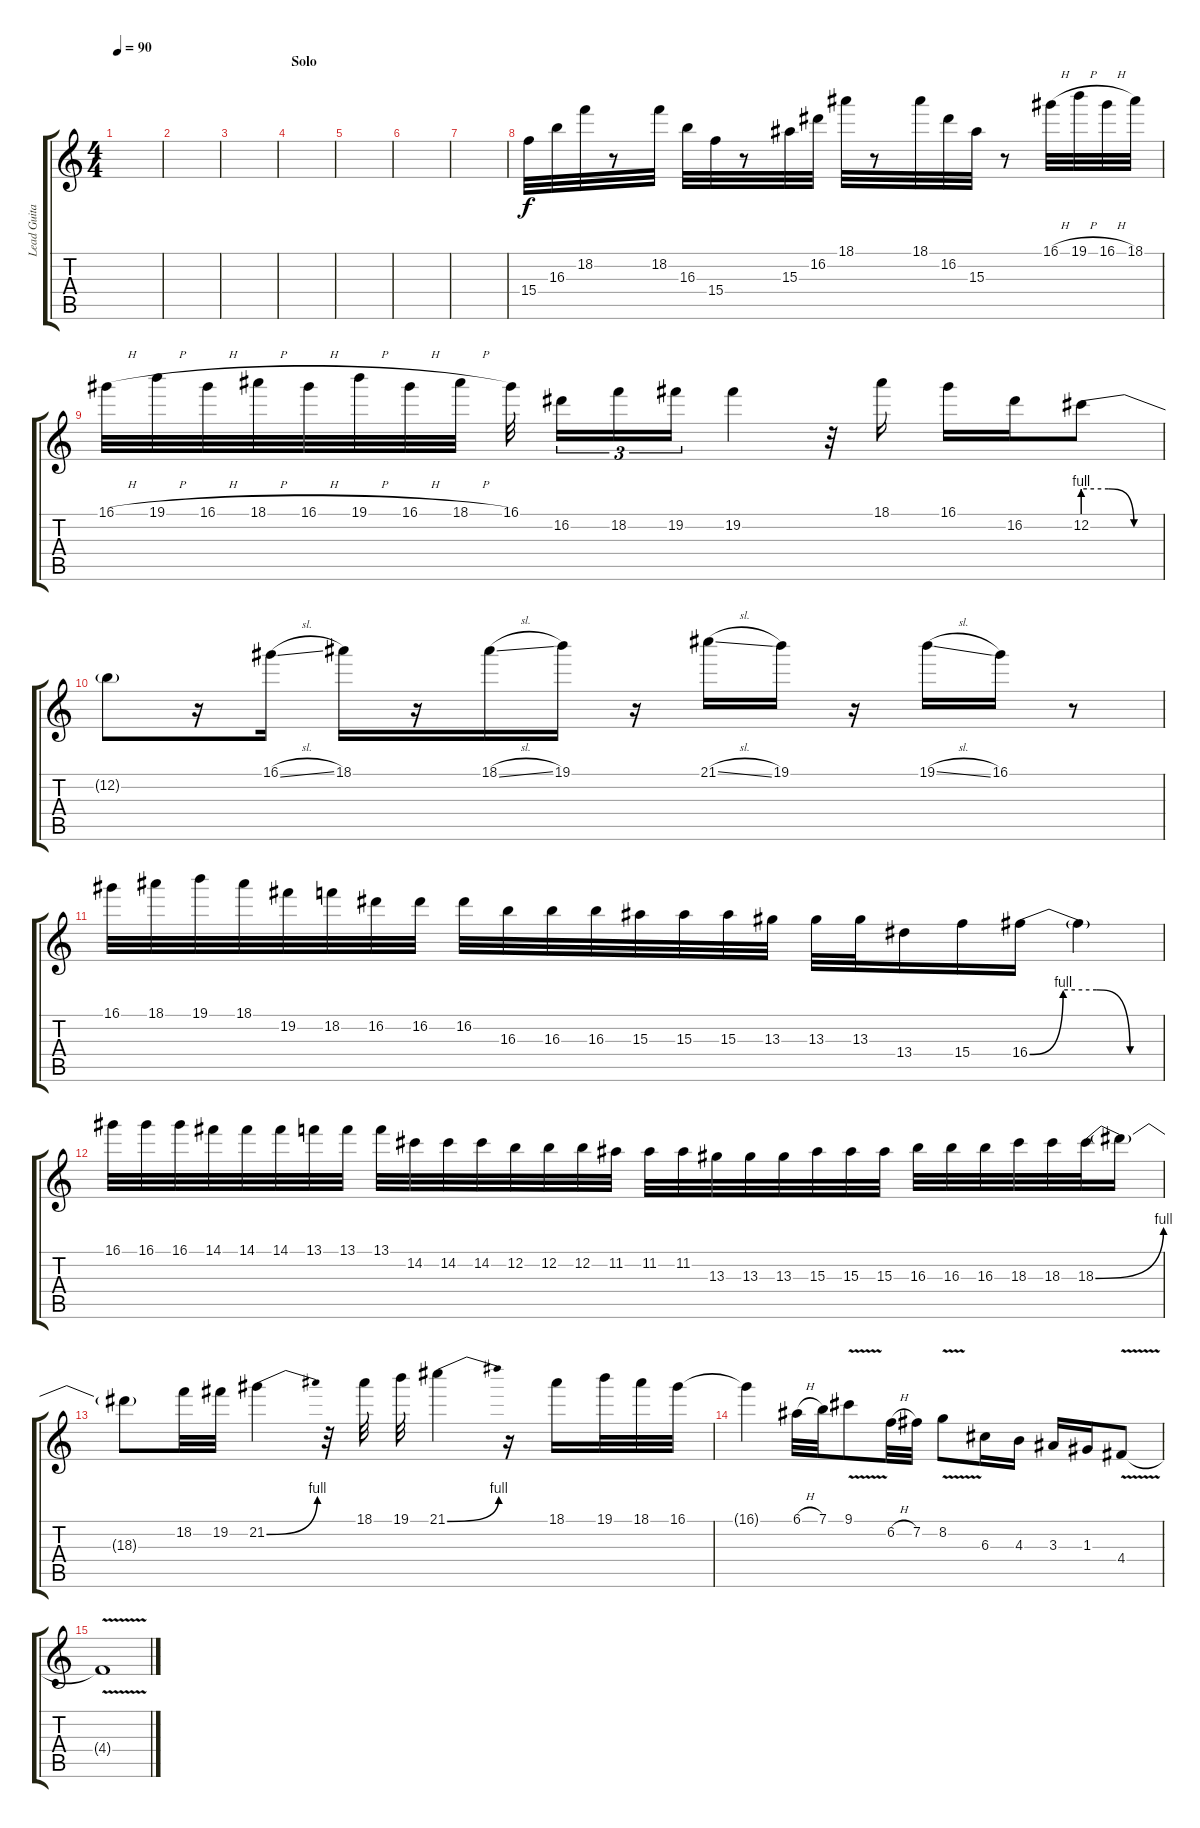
\track ("Lead Guitar" "Lead Guita") {instrument distortionguitar}
\staff {score tabs}
\tuning (E4 B3 G3 D3 A2 E2) {hide}
\ts (4 4)
\tempo 90
\clef g2
\ks c
|
|
|
\section ("" "Solo")
|
|
|
|
15.4.32 16.3.32 18.2.32 r.8 18.2.32 16.3.32 15.4.32 r.8 15.3.32 16.2.32 18.1.32 r.8 18.1.32 16.2.32 15.3.32 r.8 16.1{h}.32 19.1{h}.32 16.1{h}.32 18.1.32 |
16.1{h}.32 19.1{h}.32 16.1{h}.32 18.1{h}.32 16.1{h}.32 19.1{h}.32 16.1{h}.32 18.1{h}.32 16.1.32 16.2.16{tu (3 2)} 18.2.16{tu (3 2)} 19.2.16{tu (3 2)} 19.2.4 r.32 18.1.16 16.1.16 16.2.16 12.2{be (custom 0 4 20 4 40 0 60 0)}.8 |
12.2{t}.8 r.16 16.1{sl}.16 18.1.16 r.16 18.1{sl}.16 19.1.16 r.16 21.1{sl}.16 19.1.16 r.16 19.1{sl}.16 16.1.16 r.8 |
16.1.32 18.1.32 19.1.32 18.1.32 19.2.32 18.2.32 16.2.32 16.2.32 16.2.32 16.3.32 16.3.32 16.3.32 15.3.32 15.3.32 15.3.32 13.3.32 13.3.32 13.3.32 13.4.16 15.4.16 16.4{be (custom 0 0 15 4 30 4 45 0 60 0)}.16 16.4{t}.4 |
16.1.32 16.1.32 16.1.32 14.1.32 14.1.32 14.1.32 13.1.32 13.1.32 13.1.32 14.2.32 14.2.32 14.2.32 12.2.32 12.2.32 12.2.32 11.2.32 11.2.32 11.2.32 13.3.32 13.3.32 13.3.32 15.3.32 15.3.32 15.3.32 16.3.32 16.3.32 16.3.32 18.3.32 18.3.32 18.3{be (bend 0 0 60 4)}.32 18.3{t}.16 |
18.3{t}.8 18.2.32 19.2.32 21.2{be (bend 0 0 60 4)}.4 r.32 18.1.32 19.1.32 21.1{be (bend 0 0 60 4)}.4 r.16 18.1.16 19.1.32 18.1.32 16.1.32 |
16.1{t}.4 6.1{h}.32 7.1.32 9.1{v}.8 6.2{h}.32 7.2.32 8.2{v}.8 6.3.16 4.3.16 3.3.16 1.3.16 4.4{v}.8 |
4.4{t}.1
